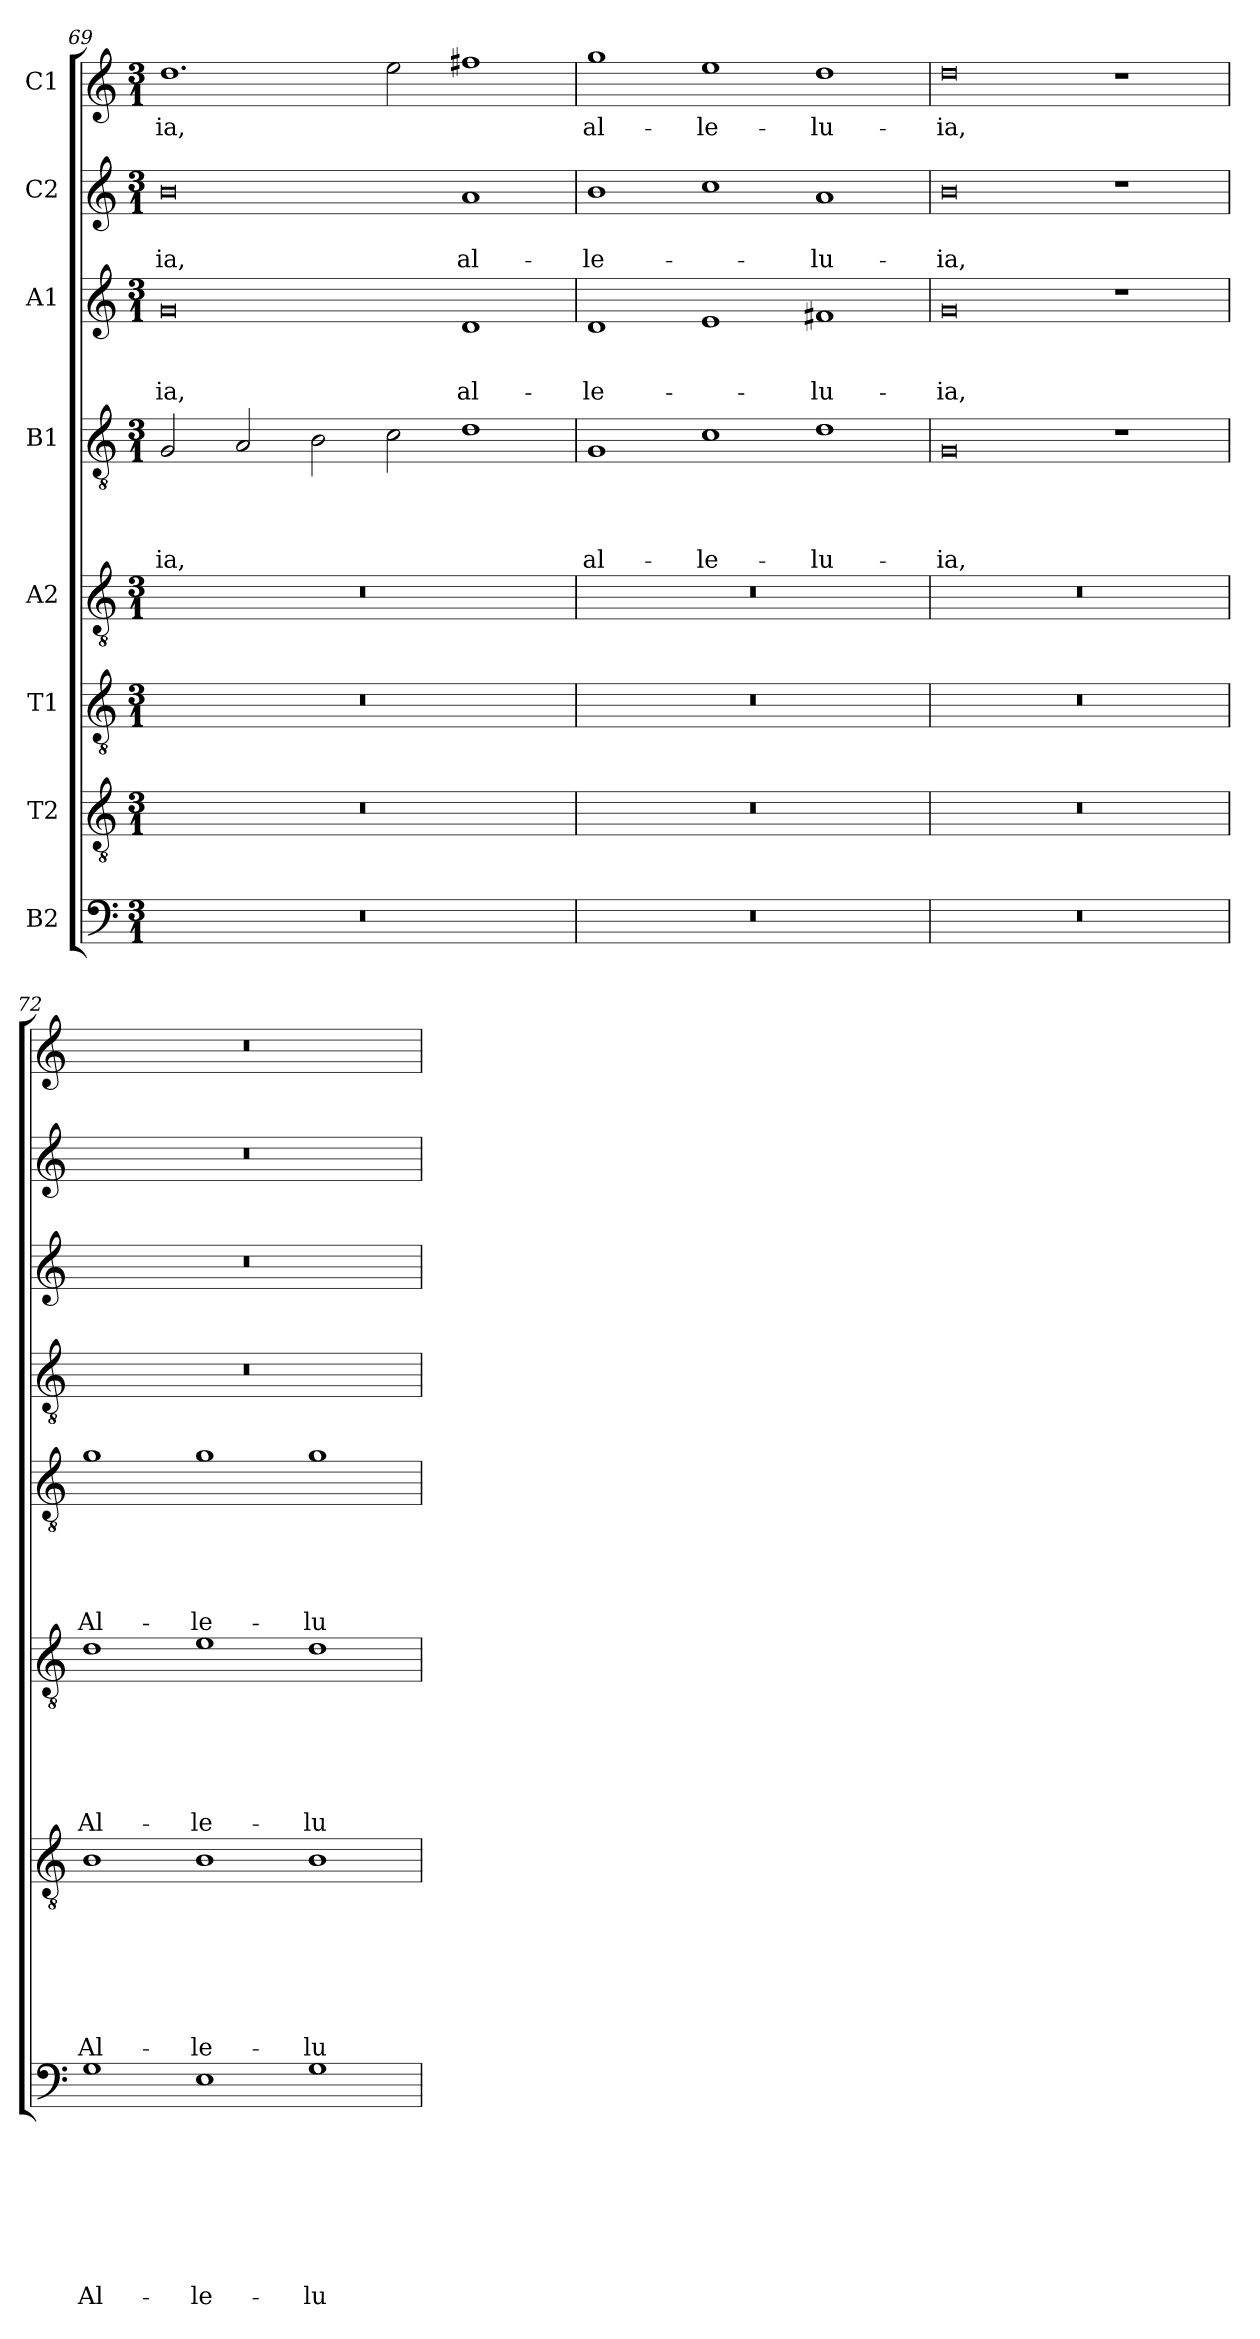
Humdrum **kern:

**kern	**text	**text	**text	**text	**text	**text	**text	**text	**kern	**text	**text	**text	**text	**text	**text	**text	**kern	**text	**text	**text	**text	**text	**text	**kern	**text	**text	**text	**text	**text	**kern	**text	**text	**text	**text	**kern	**text	**text	**text	**kern	**text	**text	**kern	**text
*part8	*part8	*part8	*part8	*part8	*part8	*part8	*part8	*part8	*part7	*part7	*part7	*part7	*part7	*part7	*part7	*part7	*part6	*part6	*part6	*part6	*part6	*part6	*part6	*part5	*part5	*part5	*part5	*part5	*part5	*part4	*part4	*part4	*part4	*part4	*part3	*part3	*part3	*part3	*part2	*part2	*part2	*part1	*part1
*staff8	*staff8	*staff8	*staff8	*staff8	*staff8	*staff8	*staff8	*staff8	*staff7	*staff7	*staff7	*staff7	*staff7	*staff7	*staff7	*staff7	*staff6	*staff6	*staff6	*staff6	*staff6	*staff6	*staff6	*staff5	*staff5	*staff5	*staff5	*staff5	*staff5	*staff4	*staff4	*staff4	*staff4	*staff4	*staff3	*staff3	*staff3	*staff3	*staff2	*staff2	*staff2	*staff1	*staff1
*I"B2	*	*	*	*	*	*	*	*	*I"T2	*	*	*	*	*	*	*	*I"T1	*	*	*	*	*	*	*I"A2	*	*	*	*	*	*I"B1	*	*	*	*	*I"A1	*	*	*	*I"C2	*	*	*I"C1	*
*clefF4	*	*	*	*	*	*	*	*	*clefGv2	*	*	*	*	*	*	*	*clefGv2	*	*	*	*	*	*	*clefGv2	*	*	*	*	*	*clefGv2	*	*	*	*	*clefG2	*	*	*	*clefG2	*	*	*clefG2	*
*k[]	*	*	*	*	*	*	*	*	*k[]	*	*	*	*	*	*	*	*k[]	*	*	*	*	*	*	*k[]	*	*	*	*	*	*k[]	*	*	*	*	*k[]	*	*	*	*k[]	*	*	*k[]	*
*C:	*	*	*	*	*	*	*	*	*C:	*	*	*	*	*	*	*	*C:	*	*	*	*	*	*	*C:	*	*	*	*	*	*C:	*	*	*	*	*C:	*	*	*	*C:	*	*	*C:	*
*M3/1	*	*	*	*	*	*	*	*	*M3/1	*	*	*	*	*	*	*	*M3/1	*	*	*	*	*	*	*M3/1	*	*	*	*	*	*M3/1	*	*	*	*	*M3/1	*	*	*	*M3/1	*	*	*M3/1	*
=69	=69	=69	=69	=69	=69	=69	=69	=69	=69	=69	=69	=69	=69	=69	=69	=69	=69	=69	=69	=69	=69	=69	=69	=69	=69	=69	=69	=69	=69	=69	=69	=69	=69	=69	=69	=69	=69	=69	=69	=69	=69	=69	=69
!	!	!	!	!	!	!	!	!	!	!	!	!	!	!	!	!	!	!	!	!	!	!	!	!	!	!	!	!	!	!	!	!	!	!LO:LY:b	!	!	!	!LO:LY:b	!	!	!LO:LY:b	!	!LO:LY:b
0.r	.	.	.	.	.	.	.	.	0.r	.	.	.	.	.	.	.	0.r	.	.	.	.	.	.	0.r	.	.	.	.	.	2G/	.	.	.	-ia,	0g	.	.	-ia,	0b	.	-ia,	1.dd	-ia,
.	.	.	.	.	.	.	.	.	.	.	.	.	.	.	.	.	.	.	.	.	.	.	.	.	.	.	.	.	.	2A/	.	.	.	.	.	.	.	.	.	.	.	.	.
.	.	.	.	.	.	.	.	.	.	.	.	.	.	.	.	.	.	.	.	.	.	.	.	.	.	.	.	.	.	2B\	.	.	.	.	.	.	.	.	.	.	.	.	.
.	.	.	.	.	.	.	.	.	.	.	.	.	.	.	.	.	.	.	.	.	.	.	.	.	.	.	.	.	.	2c\	.	.	.	.	.	.	.	.	.	.	.	2ee\	.
!	!	!	!	!	!	!	!	!	!	!	!	!	!	!	!	!	!	!	!	!	!	!	!	!	!	!	!	!	!	!	!	!	!	!	!	!	!	!LO:LY:b	!	!	!LO:LY:b	!	!
.	.	.	.	.	.	.	.	.	.	.	.	.	.	.	.	.	.	.	.	.	.	.	.	.	.	.	.	.	.	1d	.	.	.	.	1d	.	.	al-	1a	.	al-	1ff#	.
=70	=70	=70	=70	=70	=70	=70	=70	=70	=70	=70	=70	=70	=70	=70	=70	=70	=70	=70	=70	=70	=70	=70	=70	=70	=70	=70	=70	=70	=70	=70	=70	=70	=70	=70	=70	=70	=70	=70	=70	=70	=70	=70	=70
!	!	!	!	!	!	!	!	!	!	!	!	!	!	!	!	!	!	!	!	!	!	!	!	!	!	!	!	!	!	!	!	!	!	!LO:LY:b	!	!	!	!LO:LY:b	!	!	!LO:LY:b	!	!LO:LY:b
0.r	.	.	.	.	.	.	.	.	0.r	.	.	.	.	.	.	.	0.r	.	.	.	.	.	.	0.r	.	.	.	.	.	1G	.	.	.	al-	1d	.	.	-le-	1b	.	-le-	1gg	al-
!	!	!	!	!	!	!	!	!	!	!	!	!	!	!	!	!	!	!	!	!	!	!	!	!	!	!	!	!	!	!	!	!	!	!LO:LY:b	!	!	!	!	!	!	!	!	!LO:LY:b
.	.	.	.	.	.	.	.	.	.	.	.	.	.	.	.	.	.	.	.	.	.	.	.	.	.	.	.	.	.	1c	.	.	.	-le-	1e	.	.	.	1cc	.	.	1ee	-le-
!	!	!	!	!	!	!	!	!	!	!	!	!	!	!	!	!	!	!	!	!	!	!	!	!	!	!	!	!	!	!	!	!	!	!LO:LY:b	!	!	!	!LO:LY:b	!	!	!LO:LY:b	!	!LO:LY:b
.	.	.	.	.	.	.	.	.	.	.	.	.	.	.	.	.	.	.	.	.	.	.	.	.	.	.	.	.	.	1d	.	.	.	-lu-	1f#X	.	.	-lu-	1a	.	-lu-	1dd	-lu-
=71	=71	=71	=71	=71	=71	=71	=71	=71	=71	=71	=71	=71	=71	=71	=71	=71	=71	=71	=71	=71	=71	=71	=71	=71	=71	=71	=71	=71	=71	=71	=71	=71	=71	=71	=71	=71	=71	=71	=71	=71	=71	=71	=71
!	!	!	!	!	!	!	!	!	!	!	!	!	!	!	!	!	!	!	!	!	!	!	!	!	!	!	!	!	!	!	!	!	!	!LO:LY:b	!	!	!	!LO:LY:b	!	!	!LO:LY:b	!	!LO:LY:b
0.r	.	.	.	.	.	.	.	.	0.r	.	.	.	.	.	.	.	0.r	.	.	.	.	.	.	0.r	.	.	.	.	.	0G	.	.	.	-ia,	0g	.	.	-ia,	0b	.	-ia,	0dd	-ia,
.	.	.	.	.	.	.	.	.	.	.	.	.	.	.	.	.	.	.	.	.	.	.	.	.	.	.	.	.	.	1r	.	.	.	.	1r	.	.	.	1r	.	.	1r	.
=72	=72	=72	=72	=72	=72	=72	=72	=72	=72	=72	=72	=72	=72	=72	=72	=72	=72	=72	=72	=72	=72	=72	=72	=72	=72	=72	=72	=72	=72	=72	=72	=72	=72	=72	=72	=72	=72	=72	=72	=72	=72	=72	=72
!	!	!	!	!	!	!	!	!LO:LY:b	!	!	!	!	!	!	!	!LO:LY:b	!	!	!	!	!	!	!LO:LY:b	!	!	!	!	!	!LO:LY:b	!	!	!	!	!	!	!	!	!	!	!	!	!	!
1G	.	.	.	.	.	.	.	Al-	1B	.	.	.	.	.	.	Al-	1d	.	.	.	.	.	Al-	1g	.	.	.	.	Al-	0.r	.	.	.	.	0.r	.	.	.	0.r	.	.	0.r	.
!	!	!	!	!	!	!	!	!LO:LY:b	!	!	!	!	!	!	!	!LO:LY:b	!	!	!	!	!	!	!LO:LY:b	!	!	!	!	!	!LO:LY:b	!	!	!	!	!	!	!	!	!	!	!	!	!	!
1E	.	.	.	.	.	.	.	-le-	1B	.	.	.	.	.	.	-le-	1e	.	.	.	.	.	-le-	1g	.	.	.	.	-le-	.	.	.	.	.	.	.	.	.	.	.	.	.	.
!	!	!	!	!	!	!	!	!LO:LY:b	!	!	!	!	!	!	!	!LO:LY:b	!	!	!	!	!	!	!LO:LY:b	!	!	!	!	!	!LO:LY:b	!	!	!	!	!	!	!	!	!	!	!	!	!	!
1G	.	.	.	.	.	.	.	-lu-	1B	.	.	.	.	.	.	-lu-	1d	.	.	.	.	.	-lu-	1g	.	.	.	.	-lu-	.	.	.	.	.	.	.	.	.	.	.	.	.	.
=	=	=	=	=	=	=	=	=	=	=	=	=	=	=	=	=	=	=	=	=	=	=	=	=	=	=	=	=	=	=	=	=	=	=	=	=	=	=	=	=	=	=	=
*-	*-	*-	*-	*-	*-	*-	*-	*-	*-	*-	*-	*-	*-	*-	*-	*-	*-	*-	*-	*-	*-	*-	*-	*-	*-	*-	*-	*-	*-	*-	*-	*-	*-	*-	*-	*-	*-	*-	*-	*-	*-	*-	*-
